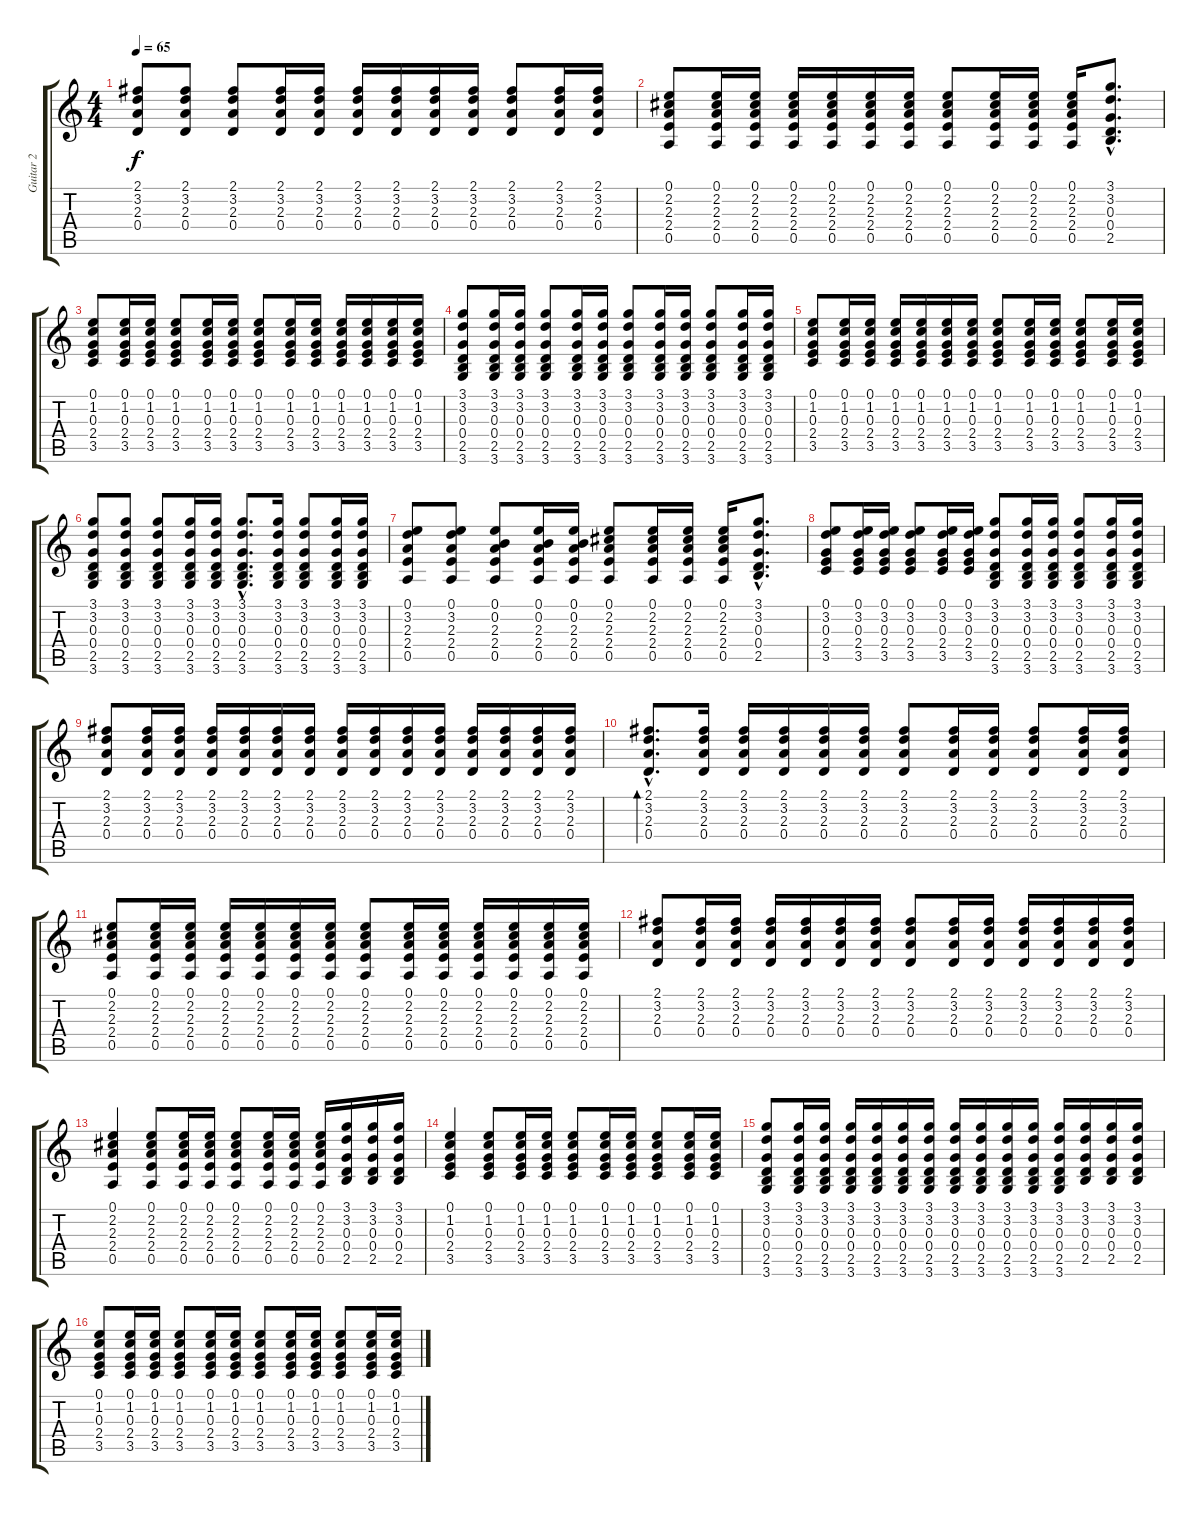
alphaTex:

\track ("Guitar 2" "Guitar 2") {instrument acousticguitarsteel}
\staff {score tabs}
\tuning (E4 B3 G3 D3 A2 E2) {hide}
\ts (4 4)
\tempo 65
\clef g2
\ks c
(2.1 3.2 2.3 0.4).8{dy f} (2.1 3.2 2.3 0.4).8 (2.1 3.2 2.3 0.4).8 (2.1 3.2 2.3 0.4).16 (2.1 3.2 2.3 0.4).16 (2.1 3.2 2.3 0.4).16 (2.1 3.2 2.3 0.4).16 (2.1 3.2 2.3 0.4).16 (2.1 3.2 2.3 0.4).16 (2.1 3.2 2.3 0.4).8 (2.1 3.2 2.3 0.4).16 (2.1 3.2 2.3 0.4).16 |
(0.1 2.2 2.3 2.4 0.5).8 (0.1 2.2 2.3 2.4 0.5).16 (0.1 2.2 2.3 2.4 0.5).16 (0.1 2.2 2.3 2.4 0.5).16 (0.1 2.2 2.3 2.4 0.5).16 (0.1 2.2 2.3 2.4 0.5).16 (0.1 2.2 2.3 2.4 0.5).16 (0.1 2.2 2.3 2.4 0.5).8 (0.1 2.2 2.3 2.4 0.5).16 (0.1 2.2 2.3 2.4 0.5).16 (0.1 2.2 2.3 2.4 0.5).16 (3.1{hac} 3.2{hac} 0.3{hac} 0.4{hac} 2.5{hac}).8{d} |
(0.1 1.2 0.3 2.4 3.5).8 (0.1 1.2 0.3 2.4 3.5).16 (0.1 1.2 0.3 2.4 3.5).16 (0.1 1.2 0.3 2.4 3.5).8 (0.1 1.2 0.3 2.4 3.5).16 (0.1 1.2 0.3 2.4 3.5).16 (0.1 1.2 0.3 2.4 3.5).8 (0.1 1.2 0.3 2.4 3.5).16 (0.1 1.2 0.3 2.4 3.5).16 (0.1 1.2 0.3 2.4 3.5).16 (0.1 1.2 0.3 2.4 3.5).16 (0.1 1.2 0.3 2.4 3.5).16 (0.1 1.2 0.3 2.4 3.5).16 |
(3.1 3.2 0.3 0.4 2.5 3.6).8 (3.1 3.2 0.3 0.4 2.5 3.6).16 (3.1 3.2 0.3 0.4 2.5 3.6).16 (3.1 3.2 0.3 0.4 2.5 3.6).8 (3.1 3.2 0.3 0.4 2.5 3.6).16 (3.1 3.2 0.3 0.4 2.5 3.6).16 (3.1 3.2 0.3 0.4 2.5 3.6).8 (3.1 3.2 0.3 0.4 2.5 3.6).16 (3.1 3.2 0.3 0.4 2.5 3.6).16 (3.1 3.2 0.3 0.4 2.5 3.6).8 (3.1 3.2 0.3 0.4 2.5 3.6).16 (3.1 3.2 0.3 0.4 2.5 3.6).16 |
(0.1 1.2 0.3 2.4 3.5).8 (0.1 1.2 0.3 2.4 3.5).16 (0.1 1.2 0.3 2.4 3.5).16 (0.1 1.2 0.3 2.4 3.5).16 (0.1 1.2 0.3 2.4 3.5).16 (0.1 1.2 0.3 2.4 3.5).16 (0.1 1.2 0.3 2.4 3.5).16 (0.1 1.2 0.3 2.4 3.5).8 (0.1 1.2 0.3 2.4 3.5).16 (0.1 1.2 0.3 2.4 3.5).16 (0.1 1.2 0.3 2.4 3.5).8 (0.1 1.2 0.3 2.4 3.5).16 (0.1 1.2 0.3 2.4 3.5).16 |
(3.1 3.2 0.3 0.4 2.5 3.6).8 (3.1 3.2 0.3 0.4 2.5 3.6).8 (3.1 3.2 0.3 0.4 2.5 3.6).8 (3.1 3.2 0.3 0.4 2.5 3.6).16 (3.1 3.2 0.3 0.4 2.5 3.6).16 (3.1{hac} 3.2{hac} 0.3{hac} 0.4{hac} 2.5{hac} 3.6{hac}).8{d} (3.1 3.2 0.3 0.4 2.5 3.6).16 (3.1 3.2 0.3 0.4 2.5 3.6).8 (3.1 3.2 0.3 0.4 2.5 3.6).16 (3.1 3.2 0.3 0.4 2.5 3.6).16 |
(0.1 3.2 2.3 2.4 0.5).8 (0.1 3.2 2.3 2.4 0.5).8 (0.1 0.2 2.3 2.4 0.5).8 (0.1 0.2 2.3 2.4 0.5).16 (0.1 0.2 2.3 2.4 0.5).16 (0.1 2.2 2.3 2.4 0.5).8 (0.1 2.2 2.3 2.4 0.5).16 (0.1 2.2 2.3 2.4 0.5).16 (0.1 2.2 2.3 2.4 0.5).16 (3.1{hac} 3.2{hac} 0.3{hac} 0.4{hac} 2.5{hac}).8{d} |
(0.1 3.2 0.3 2.4 3.5).8 (0.1 3.2 0.3 2.4 3.5).16 (0.1 3.2 0.3 2.4 3.5).16 (0.1 3.2 0.3 2.4 3.5).8 (0.1 3.2 0.3 2.4 3.5).16 (0.1 3.2 0.3 2.4 3.5).16 (3.1 3.2 0.3 0.4 2.5 3.6).8 (3.1 3.2 0.3 0.4 2.5 3.6).16 (3.1 3.2 0.3 0.4 2.5 3.6).16 (3.1 3.2 0.3 0.4 2.5 3.6).8 (3.1 3.2 0.3 0.4 2.5 3.6).16 (3.1 3.2 0.3 0.4 2.5 3.6).16 |
(2.1 3.2 2.3 0.4).8 (2.1 3.2 2.3 0.4).16 (2.1 3.2 2.3 0.4).16 (2.1 3.2 2.3 0.4).16 (2.1 3.2 2.3 0.4).16 (2.1 3.2 2.3 0.4).16 (2.1 3.2 2.3 0.4).16 (2.1 3.2 2.3 0.4).16 (2.1 3.2 2.3 0.4).16 (2.1 3.2 2.3 0.4).16 (2.1 3.2 2.3 0.4).16 (2.1 3.2 2.3 0.4).16 (2.1 3.2 2.3 0.4).16 (2.1 3.2 2.3 0.4).16 (2.1 3.2 2.3 0.4).16 |
(2.1{hac} 3.2{hac} 2.3{hac} 0.4{hac}).8{d bd 60} (2.1 3.2 2.3 0.4).16 (2.1 3.2 2.3 0.4).16 (2.1 3.2 2.3 0.4).16 (2.1 3.2 2.3 0.4).16 (2.1 3.2 2.3 0.4).16 (2.1 3.2 2.3 0.4).8 (2.1 3.2 2.3 0.4).16 (2.1 3.2 2.3 0.4).16 (2.1 3.2 2.3 0.4).8 (2.1 3.2 2.3 0.4).16 (2.1 3.2 2.3 0.4).16 |
(0.1 2.2 2.3 2.4 0.5).8 (0.1 2.2 2.3 2.4 0.5).16 (0.1 2.2 2.3 2.4 0.5).16 (0.1 2.2 2.3 2.4 0.5).16 (0.1 2.2 2.3 2.4 0.5).16 (0.1 2.2 2.3 2.4 0.5).16 (0.1 2.2 2.3 2.4 0.5).16 (0.1 2.2 2.3 2.4 0.5).8 (0.1 2.2 2.3 2.4 0.5).16 (0.1 2.2 2.3 2.4 0.5).16 (0.1 2.2 2.3 2.4 0.5).16 (0.1 2.2 2.3 2.4 0.5).16 (0.1 2.2 2.3 2.4 0.5).16 (0.1 2.2 2.3 2.4 0.5).16 |
(2.1 3.2 2.3 0.4).8 (2.1 3.2 2.3 0.4).16 (2.1 3.2 2.3 0.4).16 (2.1 3.2 2.3 0.4).16 (2.1 3.2 2.3 0.4).16 (2.1 3.2 2.3 0.4).16 (2.1 3.2 2.3 0.4).16 (2.1 3.2 2.3 0.4).8 (2.1 3.2 2.3 0.4).16 (2.1 3.2 2.3 0.4).16 (2.1 3.2 2.3 0.4).16 (2.1 3.2 2.3 0.4).16 (2.1 3.2 2.3 0.4).16 (2.1 3.2 2.3 0.4).16 |
(0.1 2.2 2.3 2.4 0.5).4 (0.1 2.2 2.3 2.4 0.5).8 (0.1 2.2 2.3 2.4 0.5).16 (0.1 2.2 2.3 2.4 0.5).16 (0.1 2.2 2.3 2.4 0.5).8 (0.1 2.2 2.3 2.4 0.5).16 (0.1 2.2 2.3 2.4 0.5).16 (0.1 2.2 2.3 2.4 0.5).16 (3.1 3.2 0.3 0.4 2.5).16 (3.1 3.2 0.3 0.4 2.5).16 (3.1 3.2 0.3 0.4 2.5).16 |
(0.1 1.2 0.3 2.4 3.5).4 (0.1 1.2 0.3 2.4 3.5).8 (0.1 1.2 0.3 2.4 3.5).16 (0.1 1.2 0.3 2.4 3.5).16 (0.1 1.2 0.3 2.4 3.5).8 (0.1 1.2 0.3 2.4 3.5).16 (0.1 1.2 0.3 2.4 3.5).16 (0.1 1.2 0.3 2.4 3.5).8 (0.1 1.2 0.3 2.4 3.5).16 (0.1 1.2 0.3 2.4 3.5).16 |
(3.1 3.2 0.3 0.4 2.5 3.6).8 (3.1 3.2 0.3 0.4 2.5 3.6).16 (3.1 3.2 0.3 0.4 2.5 3.6).16 (3.1 3.2 0.3 0.4 2.5 3.6).16 (3.1 3.2 0.3 0.4 2.5 3.6).16 (3.1 3.2 0.3 0.4 2.5 3.6).16 (3.1 3.2 0.3 0.4 2.5 3.6).16 (3.1 3.2 0.3 0.4 2.5 3.6).16 (3.1 3.2 0.3 0.4 2.5 3.6).16 (3.1 3.2 0.3 0.4 2.5 3.6).16 (3.1 3.2 0.3 0.4 2.5 3.6).16 (3.1 3.2 0.3 0.4 2.5 3.6).16 (3.1 3.2 0.3 0.4 2.5).16 (3.1 3.2 0.3 0.4 2.5).16 (3.1 3.2 0.3 0.4 2.5).16 |
(0.1 1.2 0.3 2.4 3.5).8 (0.1 1.2 0.3 2.4 3.5).16 (0.1 1.2 0.3 2.4 3.5).16 (0.1 1.2 0.3 2.4 3.5).8 (0.1 1.2 0.3 2.4 3.5).16 (0.1 1.2 0.3 2.4 3.5).16 (0.1 1.2 0.3 2.4 3.5).8 (0.1 1.2 0.3 2.4 3.5).16 (0.1 1.2 0.3 2.4 3.5).16 (0.1 1.2 0.3 2.4 3.5).8 (0.1 1.2 0.3 2.4 3.5).16 (0.1 1.2 0.3 2.4 3.5).16
